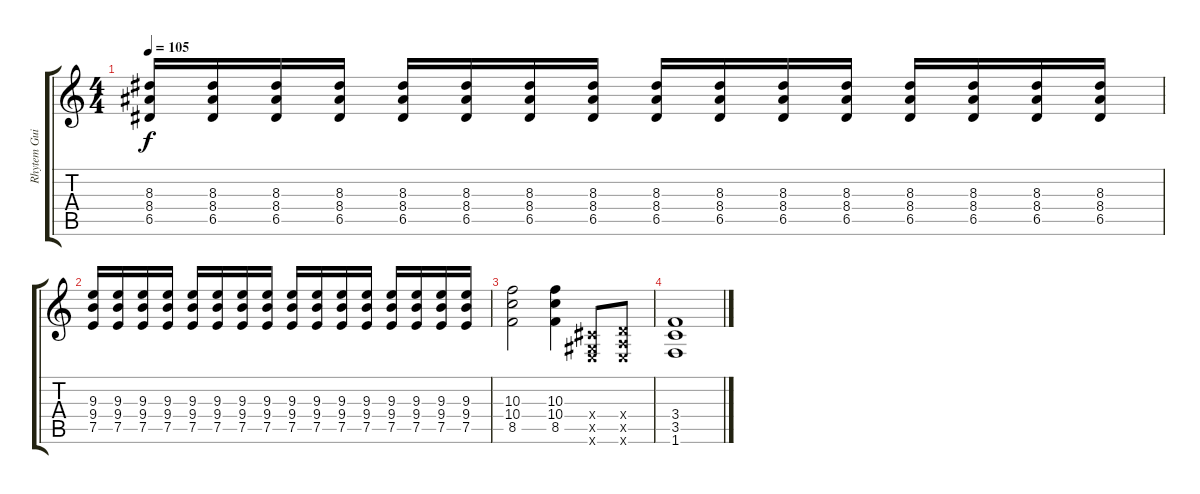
\track ("Rhytem Guitar" "Rhytem Gui") {instrument distortionguitar}
\staff {score tabs}
\tuning (E4 B3 G3 D3 A2 E2) {hide}
\ts (4 4)
\tempo 105
\clef g2
\ks c
(8.3 8.4 6.5).16{dy f} (8.3 8.4 6.5).16 (8.3 8.4 6.5).16 (8.3 8.4 6.5).16 (8.3 8.4 6.5).16 (8.3 8.4 6.5).16 (8.3 8.4 6.5).16 (8.3 8.4 6.5).16 (8.3 8.4 6.5).16 (8.3 8.4 6.5).16 (8.3 8.4 6.5).16 (8.3 8.4 6.5).16 (8.3 8.4 6.5).16 (8.3 8.4 6.5).16 (8.3 8.4 6.5).16 (8.3 8.4 6.5).16 |
(9.3 9.4 7.5).16 (9.3 9.4 7.5).16 (9.3 9.4 7.5).16 (9.3 9.4 7.5).16 (9.3 9.4 7.5).16 (9.3 9.4 7.5).16 (9.3 9.4 7.5).16 (9.3 9.4 7.5).16 (9.3 9.4 7.5).16 (9.3 9.4 7.5).16 (9.3 9.4 7.5).16 (9.3 9.4 7.5).16 (9.3 9.4 7.5).16 (9.3 9.4 7.5).16 (9.3 9.4 7.5).16 (9.3 9.4 7.5).16 |
(10.3 10.4 8.5).2 (10.3 10.4 8.5).4 (-1.4{x} -1.5{x} 0.6{x}).8 (0.4{x} 0.5{x} 0.6{x}).8 |
(3.4 3.5 1.6).1
